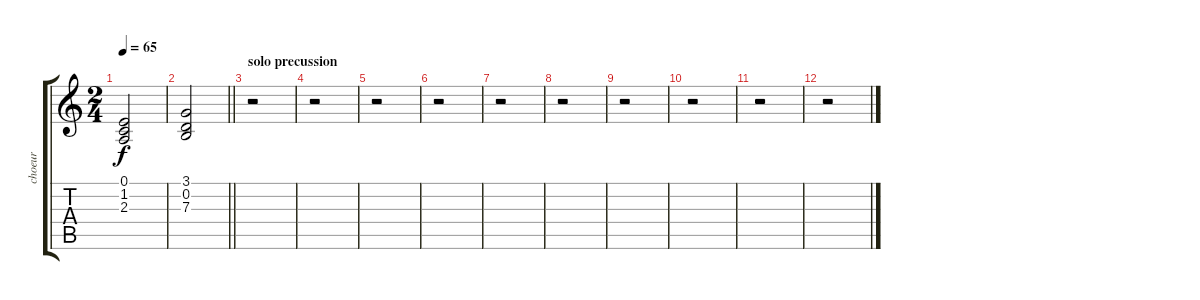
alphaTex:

\track ("choeur" "choeur") {instrument choiraahs}
\staff {score tabs}
\tuning (E4 B3 G3 D3 A2 E2) {hide}
\ts (2 4)
\tempo 65
\clef g2
\ks c
(0.1 1.2 2.3).2{dy f} |
\barLineRight lightlight
(3.1 0.2 7.3).2 |
\section ("" "solo precussion")
r.2 |
r.2 |
r.2 |
r.2 |
r.2 |
r.2 |
r.2 |
r.2 |
r.2 |
r.2
